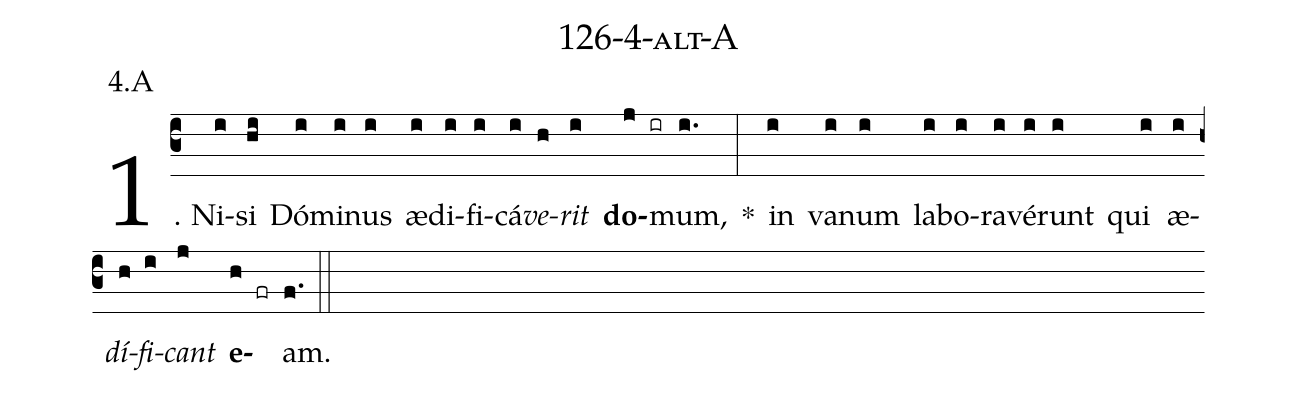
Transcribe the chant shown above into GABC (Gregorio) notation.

name: 126-4-alt-A;
annotation: 4.A;
%%
(c3)1. Ni(i)si(hi) Dó(i)mi(i)nus(i) æ(i)di(i)fi(i)cá(i)<i>ve</i>(h)<i>rit</i>(i) <b>do</b>(j ir)mum,(i.) *(:) in(i) va(i)num(i) la(i)bo(i)ra(i)vé(i)runt(i) qui(i) æ(i)<i>dí</i>(h)<i>fi</i>(i)<i>cant</i>(j) <b>e</b>(h fr)am.(f.) (::)
